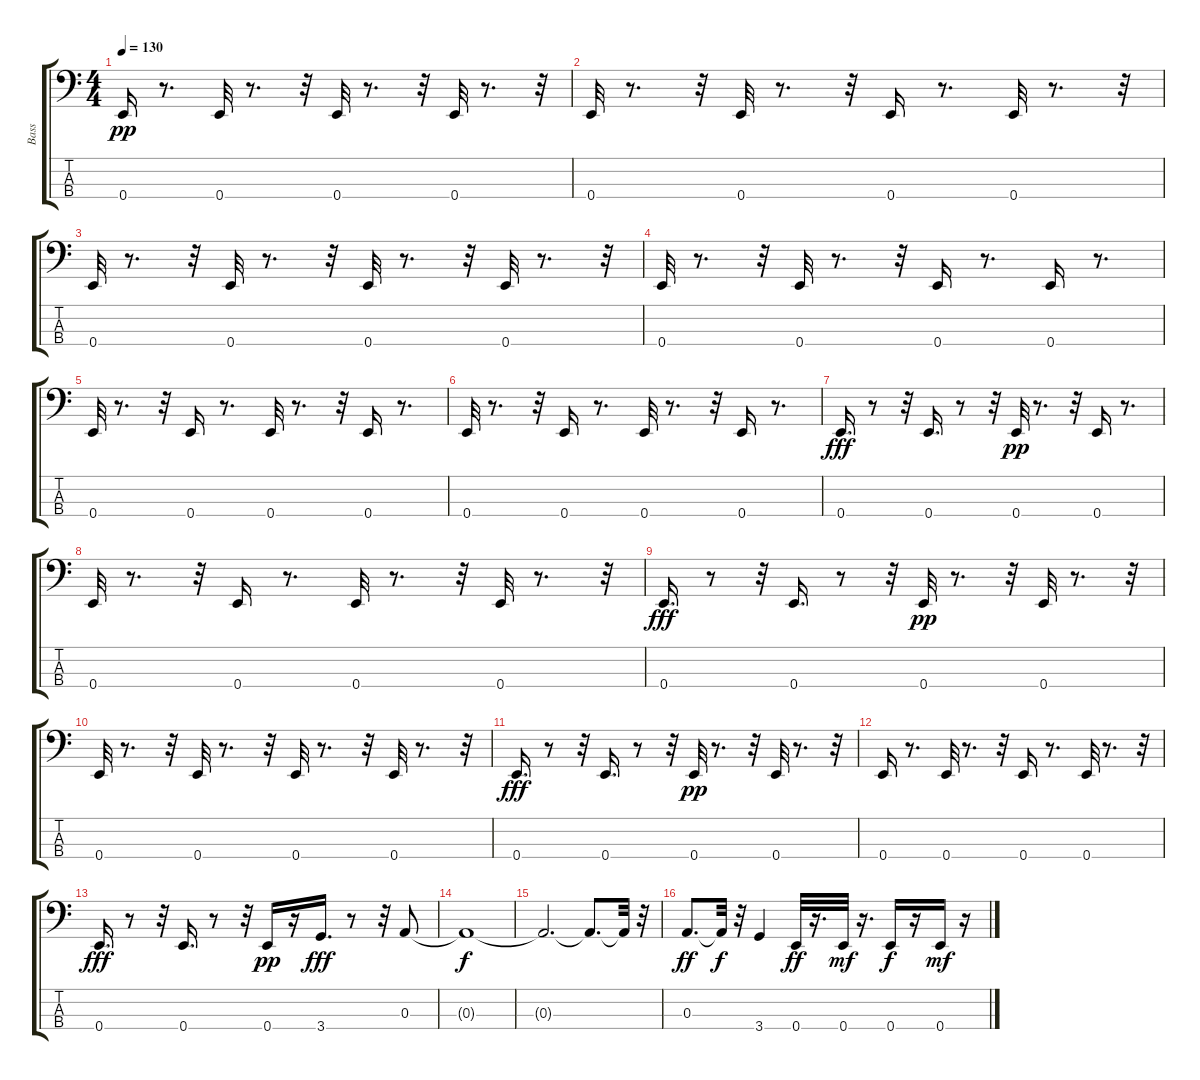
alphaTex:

\track ("Bass    " "Bass    ") {instrument electricbassfinger}
\staff {score tabs}
\tuning (G2 D2 A1 E1) {hide}
\ts (4 4)
\tempo 130
\clef f4
\ks c
0.4.16{dy pp} r.8{d} 0.4.32 r.8{d} r.32 0.4.32 r.8{d} r.32 0.4.32 r.8{d} r.32 |
0.4.32 r.8{d} r.32 0.4.32 r.8{d} r.32 0.4.16 r.8{d} 0.4.32 r.8{d} r.32 |
0.4.32 r.8{d} r.32 0.4.32 r.8{d} r.32 0.4.32 r.8{d} r.32 0.4.32 r.8{d} r.32 |
0.4.32 r.8{d} r.32 0.4.32 r.8{d} r.32 0.4.16 r.8{d} 0.4.16 r.8{d} |
0.4.32 r.8{d} r.32 0.4.16 r.8{d} 0.4.32 r.8{d} r.32 0.4.16 r.8{d} |
0.4.32 r.8{d} r.32 0.4.16 r.8{d} 0.4.32 r.8{d} r.32 0.4.16 r.8{d} |
0.4.16{d dy fff} r.8 r.32 0.4.16{d} r.8 r.32 0.4.32{dy pp} r.8{d} r.32 0.4.16 r.8{d} |
0.4.32 r.8{d} r.32 0.4.16 r.8{d} 0.4.32 r.8{d} r.32 0.4.32 r.8{d} r.32 |
0.4.16{d dy fff} r.8 r.32 0.4.16{d} r.8 r.32 0.4.32{dy pp} r.8{d} r.32 0.4.32 r.8{d} r.32 |
0.4.32 r.8{d} r.32 0.4.32 r.8{d} r.32 0.4.32 r.8{d} r.32 0.4.32 r.8{d} r.32 |
0.4.16{d dy fff} r.8 r.32 0.4.16{d} r.8 r.32 0.4.32{dy pp} r.8{d} r.32 0.4.32 r.8{d} r.32 |
0.4.16 r.8{d} 0.4.32 r.8{d} r.32 0.4.16 r.8{d} 0.4.32 r.8{d} r.32 |
0.4.16{d dy fff} r.8 r.32 0.4.16{d} r.8 r.32 0.4.16{dy pp} r.16 3.4.16{d dy fff} r.8 r.32 0.3.8 |
0.3{t}.1{dy f} |
0.3{t}.2{d} 0.3{t}.8{d} 0.3{t}.32 r.32 |
0.3.8{d dy ff} 0.3{t}.32{dy f} r.32 3.4.4 0.4.32{dy ff} r.16{d} 0.4.32{dy mf} r.16{d} 0.4.16{dy f} r.16 0.4.16{dy mf} r.16
